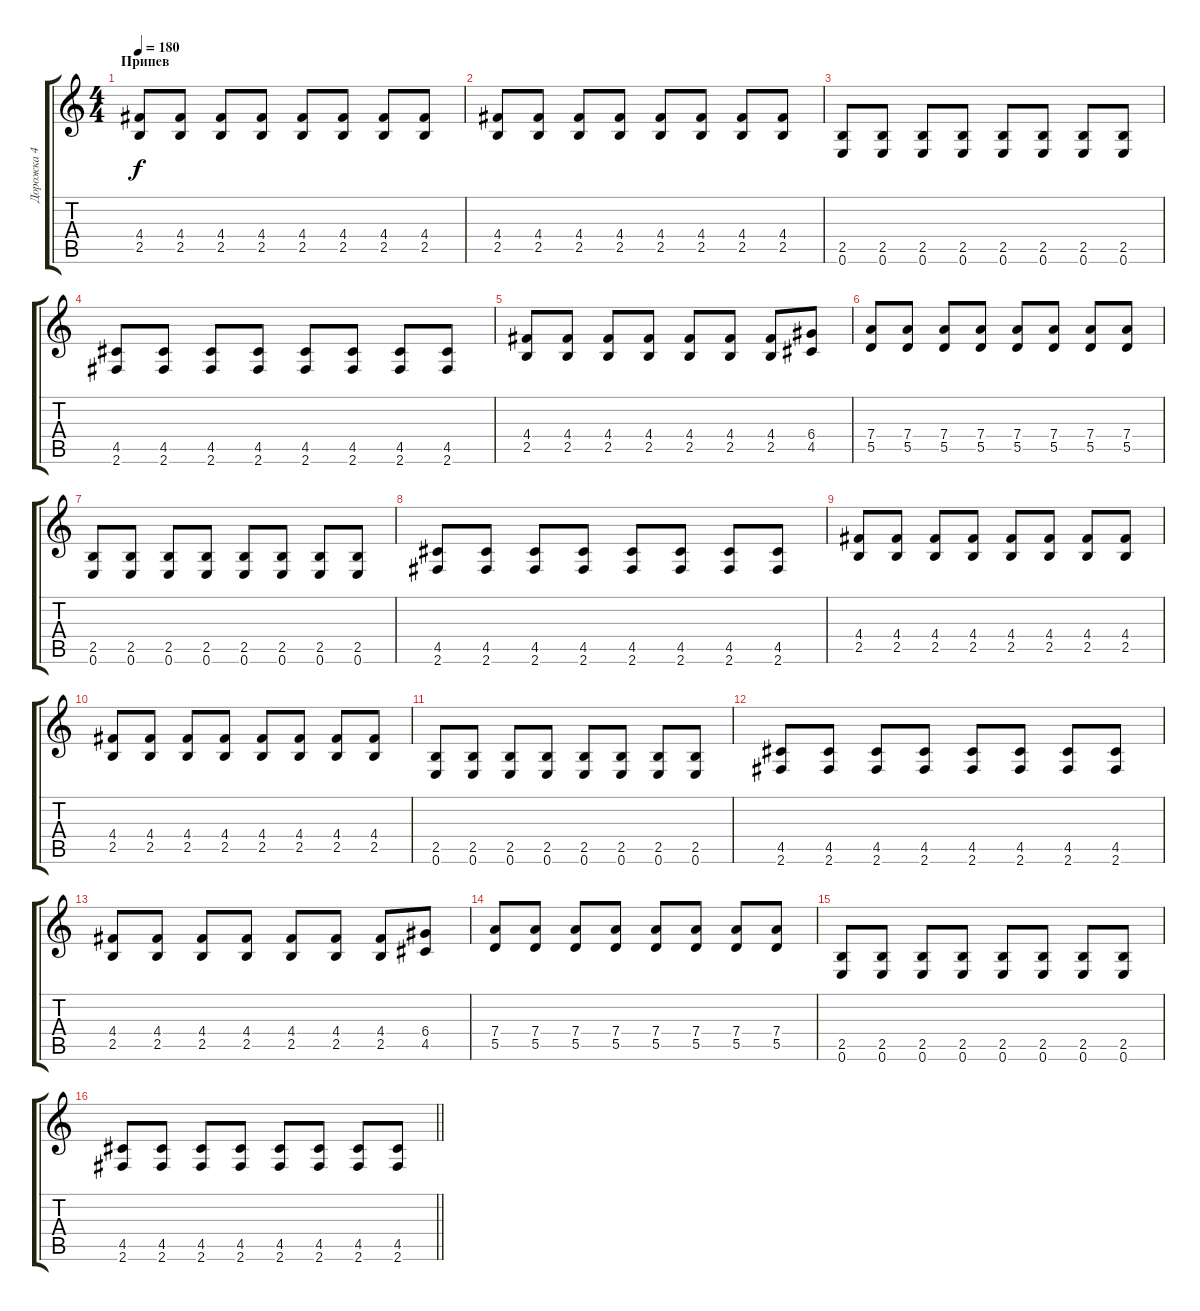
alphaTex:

\track ("Дорожка 4" "Дорожка 4") {instrument distortionguitar}
\staff {score tabs}
\tuning (E4 B3 G3 D3 A2 E2) {hide}
\ts (4 4)
\section ("" "Припев")
\tempo 180
\clef g2
\ks c
(4.4 2.5).8{dy f} (4.4 2.5).8 (4.4 2.5).8 (4.4 2.5).8 (4.4 2.5).8 (4.4 2.5).8 (4.4 2.5).8 (4.4 2.5).8 |
(4.4 2.5).8 (4.4 2.5).8 (4.4 2.5).8 (4.4 2.5).8 (4.4 2.5).8 (4.4 2.5).8 (4.4 2.5).8 (4.4 2.5).8 |
(2.5 0.6).8 (2.5 0.6).8 (2.5 0.6).8 (2.5 0.6).8 (2.5 0.6).8 (2.5 0.6).8 (2.5 0.6).8 (2.5 0.6).8 |
(4.5 2.6).8 (4.5 2.6).8 (4.5 2.6).8 (4.5 2.6).8 (4.5 2.6).8 (4.5 2.6).8 (4.5 2.6).8 (4.5 2.6).8 |
(4.4 2.5).8 (4.4 2.5).8 (4.4 2.5).8 (4.4 2.5).8 (4.4 2.5).8 (4.4 2.5).8 (4.4 2.5).8 (6.4 4.5).8 |
(7.4 5.5).8 (7.4 5.5).8 (7.4 5.5).8 (7.4 5.5).8 (7.4 5.5).8 (7.4 5.5).8 (7.4 5.5).8 (7.4 5.5).8 |
(2.5 0.6).8 (2.5 0.6).8 (2.5 0.6).8 (2.5 0.6).8 (2.5 0.6).8 (2.5 0.6).8 (2.5 0.6).8 (2.5 0.6).8 |
(4.5 2.6).8 (4.5 2.6).8 (4.5 2.6).8 (4.5 2.6).8 (4.5 2.6).8 (4.5 2.6).8 (4.5 2.6).8 (4.5 2.6).8 |
(4.4 2.5).8 (4.4 2.5).8 (4.4 2.5).8 (4.4 2.5).8 (4.4 2.5).8 (4.4 2.5).8 (4.4 2.5).8 (4.4 2.5).8 |
(4.4 2.5).8 (4.4 2.5).8 (4.4 2.5).8 (4.4 2.5).8 (4.4 2.5).8 (4.4 2.5).8 (4.4 2.5).8 (4.4 2.5).8 |
(2.5 0.6).8 (2.5 0.6).8 (2.5 0.6).8 (2.5 0.6).8 (2.5 0.6).8 (2.5 0.6).8 (2.5 0.6).8 (2.5 0.6).8 |
(4.5 2.6).8 (4.5 2.6).8 (4.5 2.6).8 (4.5 2.6).8 (4.5 2.6).8 (4.5 2.6).8 (4.5 2.6).8 (4.5 2.6).8 |
(4.4 2.5).8 (4.4 2.5).8 (4.4 2.5).8 (4.4 2.5).8 (4.4 2.5).8 (4.4 2.5).8 (4.4 2.5).8 (6.4 4.5).8 |
(7.4 5.5).8 (7.4 5.5).8 (7.4 5.5).8 (7.4 5.5).8 (7.4 5.5).8 (7.4 5.5).8 (7.4 5.5).8 (7.4 5.5).8 |
(2.5 0.6).8 (2.5 0.6).8 (2.5 0.6).8 (2.5 0.6).8 (2.5 0.6).8 (2.5 0.6).8 (2.5 0.6).8 (2.5 0.6).8 |
\barLineRight lightlight
(4.5 2.6).8 (4.5 2.6).8 (4.5 2.6).8 (4.5 2.6).8 (4.5 2.6).8 (4.5 2.6).8 (4.5 2.6).8 (4.5 2.6).8
